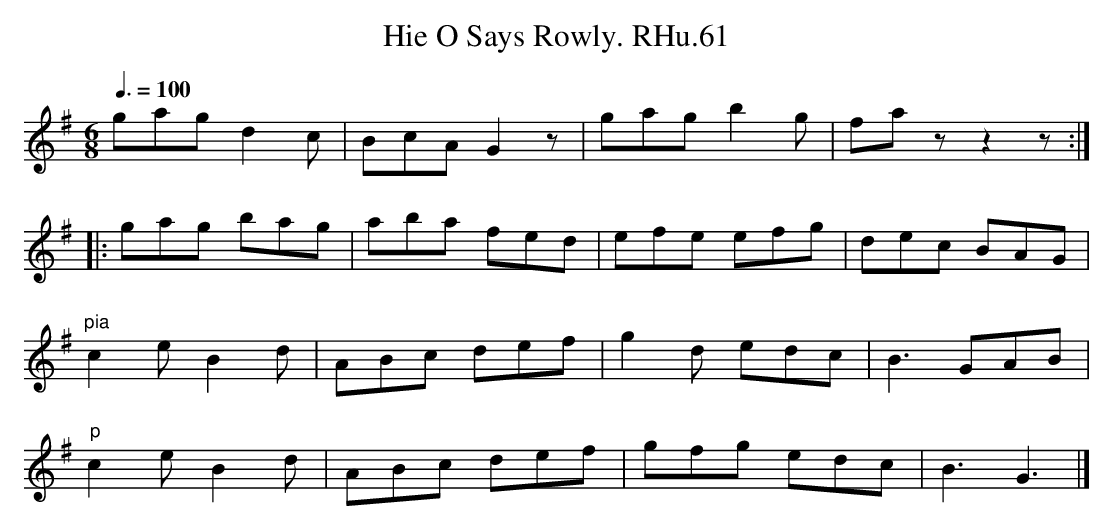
X:1
T:Hie O Says Rowly. RHu.61
M:6/8
L:1/8
Q:3/8=100
K:G
gag d2c|BcA G2z|gag b2g|fazz2z:|
|:gag bag|aba fed|efe efg|dec BAG|
"pia"c2eB2d|ABc def|g2d edc|B3 GAB|
"p"c2eB2d|ABc def|gfg edc|B3G3|]
